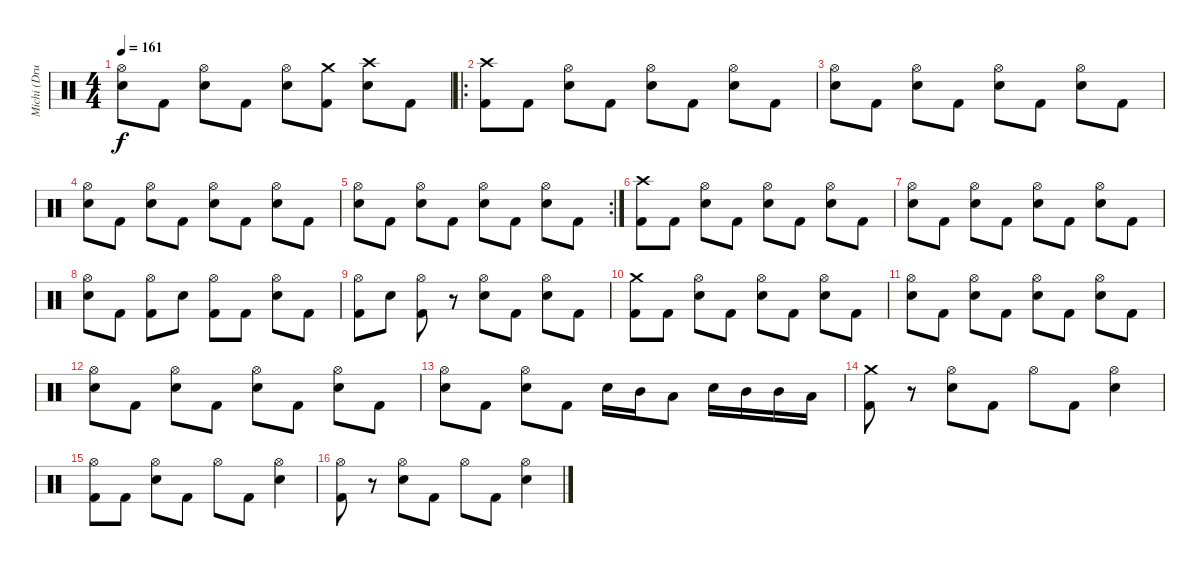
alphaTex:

\track ("Michi (Drums)" "Michi (Dru") {instrument percussion}
\staff {score}
\articulation defaults
\ts (4 4)
\tempo 161
\clef neutral
\ks c
("Hi-Hat (open)" "Electric Snare (hit)").8{dy f} "Kick (hit) 2".8 ("Hi-Hat (open)" "Electric Snare (hit)").8 "Kick (hit) 2".8 ("Hi-Hat (open)" "Electric Snare (hit)").8 ("Crash medium (hit)" "Kick (hit) 2").8 ("Crash high (hit)" "Electric Snare (hit)").8 "Kick (hit) 2".8 |
\ro
("Crash high (hit)" "Kick (hit) 2").8 "Kick (hit) 2".8 ("Hi-Hat (open)" "Electric Snare (hit)").8 "Kick (hit) 2".8 ("Hi-Hat (open)" "Electric Snare (hit)").8 "Kick (hit) 2".8 ("Hi-Hat (open)" "Electric Snare (hit)").8 "Kick (hit) 2".8 |
("Hi-Hat (open)" "Electric Snare (hit)").8 "Kick (hit) 2".8 ("Hi-Hat (open)" "Electric Snare (hit)").8 "Kick (hit) 2".8 ("Hi-Hat (open)" "Electric Snare (hit)").8 "Kick (hit) 2".8 ("Hi-Hat (open)" "Electric Snare (hit)").8 "Kick (hit) 2".8 |
("Hi-Hat (open)" "Electric Snare (hit)").8 "Kick (hit) 2".8 ("Hi-Hat (open)" "Electric Snare (hit)").8 "Kick (hit) 2".8 ("Hi-Hat (open)" "Electric Snare (hit)").8 "Kick (hit) 2".8 ("Hi-Hat (open)" "Electric Snare (hit)").8 "Kick (hit) 2".8 |
\rc 2
("Hi-Hat (open)" "Electric Snare (hit)").8 "Kick (hit) 2".8 ("Hi-Hat (open)" "Electric Snare (hit)").8 "Kick (hit) 2".8 ("Hi-Hat (open)" "Electric Snare (hit)").8 "Kick (hit) 2".8 ("Hi-Hat (open)" "Electric Snare (hit)").8 "Kick (hit) 2".8 |
("Crash high (hit)" "Kick (hit) 2").8 "Kick (hit) 2".8 ("Hi-Hat (open)" "Electric Snare (hit)").8 "Kick (hit) 2".8 ("Hi-Hat (open)" "Electric Snare (hit)").8 "Kick (hit) 2".8 ("Hi-Hat (open)" "Electric Snare (hit)").8 "Kick (hit) 2".8 |
("Hi-Hat (open)" "Electric Snare (hit)").8 "Kick (hit) 2".8 ("Hi-Hat (open)" "Electric Snare (hit)").8 "Kick (hit) 2".8 ("Hi-Hat (open)" "Electric Snare (hit)").8 "Kick (hit) 2".8 ("Hi-Hat (open)" "Electric Snare (hit)").8 "Kick (hit) 2".8 |
("Hi-Hat (open)" "Electric Snare (hit)").8 "Kick (hit) 2".8 ("Hi-Hat (open)" "Kick (hit) 2").8 "Electric Snare (hit)".8 ("Hi-Hat (open)" "Kick (hit) 2").8 "Kick (hit) 2".8 ("Hi-Hat (open)" "Electric Snare (hit)").8 "Kick (hit) 2".8 |
("Hi-Hat (open)" "Kick (hit) 2").8 "Electric Snare (hit)".8 ("Hi-Hat (open)" "Kick (hit) 2").8 r.8 ("Hi-Hat (open)" "Electric Snare (hit)").8 "Kick (hit) 2".8 ("Hi-Hat (open)" "Electric Snare (hit)").8 "Kick (hit) 2".8 |
("Crash medium (hit)" "Kick (hit) 2").8 "Kick (hit) 2".8 ("Hi-Hat (open)" "Electric Snare (hit)").8 "Kick (hit) 2".8 ("Hi-Hat (open)" "Electric Snare (hit)").8 "Kick (hit) 2".8 ("Hi-Hat (open)" "Electric Snare (hit)").8 "Kick (hit) 2".8 |
("Hi-Hat (open)" "Electric Snare (hit)").8 "Kick (hit) 2".8 ("Hi-Hat (open)" "Electric Snare (hit)").8 "Kick (hit) 2".8 ("Hi-Hat (open)" "Electric Snare (hit)").8 "Kick (hit) 2".8 ("Hi-Hat (open)" "Electric Snare (hit)").8 "Kick (hit) 2".8 |
("Hi-Hat (open)" "Electric Snare (hit)").8 "Kick (hit) 2".8 ("Hi-Hat (open)" "Electric Snare (hit)").8 "Kick (hit) 2".8 ("Hi-Hat (open)" "Electric Snare (hit)").8 "Kick (hit) 2".8 ("Hi-Hat (open)" "Electric Snare (hit)").8 "Kick (hit) 2".8 |
("Hi-Hat (open)" "Electric Snare (hit)").8 "Kick (hit) 2".8 ("Hi-Hat (open)" "Electric Snare (hit)").8 "Kick (hit) 2".8 "Electric Snare (hit)".16 "Mid Tom (hit)".16 "Low Tom (hit)".8 "Electric Snare (hit)".16 "Mid Tom (hit)".16 "Mid Tom (hit)".16 "Low Tom (hit)".16 |
("Crash medium (hit)" "Kick (hit) 2").8 r.8 ("Hi-Hat (open)" "Electric Snare (hit)").8 "Kick (hit) 2".8 "Hi-Hat (open)".8 "Kick (hit) 2".8 ("Hi-Hat (open)" "Electric Snare (hit)").4 |
("Hi-Hat (open)" "Kick (hit) 2").8 "Kick (hit) 2".8 ("Hi-Hat (open)" "Electric Snare (hit)").8 "Kick (hit) 2".8 "Hi-Hat (open)".8 "Kick (hit) 2".8 ("Hi-Hat (open)" "Electric Snare (hit)").4 |
("Hi-Hat (open)" "Kick (hit) 2").8 r.8 ("Hi-Hat (open)" "Electric Snare (hit)").8 "Kick (hit) 2".8 "Hi-Hat (open)".8 "Kick (hit) 2".8 ("Hi-Hat (open)" "Electric Snare (hit)").4
